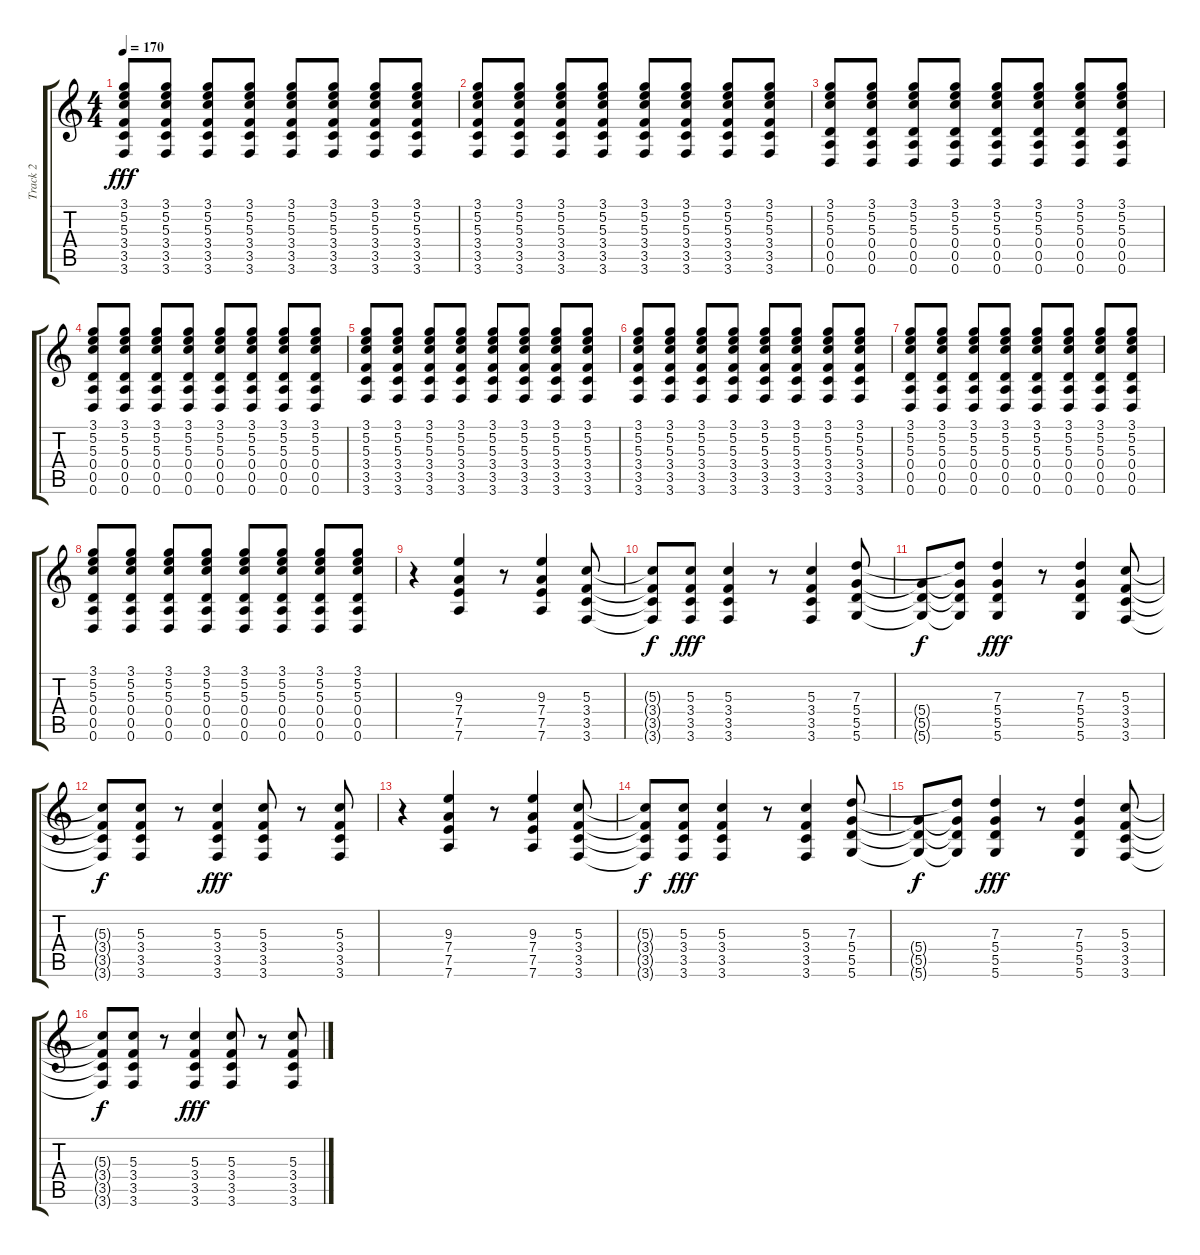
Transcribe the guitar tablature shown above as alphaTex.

\track ("Track 2" "Track 2") {instrument overdrivenguitar}
\staff {score tabs}
\tuning (E4 B3 G3 D3 A2 D2) {hide}
\ts (4 4)
\tempo 170
\clef g2
\ks c
(3.1 5.2 5.3 3.4 3.5 3.6).8{dy fff} (3.1 5.2 5.3 3.4 3.5 3.6).8 (3.1 5.2 5.3 3.4 3.5 3.6).8 (3.1 5.2 5.3 3.4 3.5 3.6).8 (3.1 5.2 5.3 3.4 3.5 3.6).8 (3.1 5.2 5.3 3.4 3.5 3.6).8 (3.1 5.2 5.3 3.4 3.5 3.6).8 (3.1 5.2 5.3 3.4 3.5 3.6).8 |
(3.1 5.2 5.3 3.4 3.5 3.6).8 (3.1 5.2 5.3 3.4 3.5 3.6).8 (3.1 5.2 5.3 3.4 3.5 3.6).8 (3.1 5.2 5.3 3.4 3.5 3.6).8 (3.1 5.2 5.3 3.4 3.5 3.6).8 (3.1 5.2 5.3 3.4 3.5 3.6).8 (3.1 5.2 5.3 3.4 3.5 3.6).8 (3.1 5.2 5.3 3.4 3.5 3.6).8 |
(3.1 5.2 5.3 0.4 0.5 0.6).8 (3.1 5.2 5.3 0.4 0.5 0.6).8 (3.1 5.2 5.3 0.4 0.5 0.6).8 (3.1 5.2 5.3 0.4 0.5 0.6).8 (3.1 5.2 5.3 0.4 0.5 0.6).8 (3.1 5.2 5.3 0.4 0.5 0.6).8 (3.1 5.2 5.3 0.4 0.5 0.6).8 (3.1 5.2 5.3 0.4 0.5 0.6).8 |
(3.1 5.2 5.3 0.4 0.5 0.6).8 (3.1 5.2 5.3 0.4 0.5 0.6).8 (3.1 5.2 5.3 0.4 0.5 0.6).8 (3.1 5.2 5.3 0.4 0.5 0.6).8 (3.1 5.2 5.3 0.4 0.5 0.6).8 (3.1 5.2 5.3 0.4 0.5 0.6).8 (3.1 5.2 5.3 0.4 0.5 0.6).8 (3.1 5.2 5.3 0.4 0.5 0.6).8 |
(3.1 5.2 5.3 3.4 3.5 3.6).8 (3.1 5.2 5.3 3.4 3.5 3.6).8 (3.1 5.2 5.3 3.4 3.5 3.6).8 (3.1 5.2 5.3 3.4 3.5 3.6).8 (3.1 5.2 5.3 3.4 3.5 3.6).8 (3.1 5.2 5.3 3.4 3.5 3.6).8 (3.1 5.2 5.3 3.4 3.5 3.6).8 (3.1 5.2 5.3 3.4 3.5 3.6).8 |
(3.1 5.2 5.3 3.4 3.5 3.6).8 (3.1 5.2 5.3 3.4 3.5 3.6).8 (3.1 5.2 5.3 3.4 3.5 3.6).8 (3.1 5.2 5.3 3.4 3.5 3.6).8 (3.1 5.2 5.3 3.4 3.5 3.6).8 (3.1 5.2 5.3 3.4 3.5 3.6).8 (3.1 5.2 5.3 3.4 3.5 3.6).8 (3.1 5.2 5.3 3.4 3.5 3.6).8 |
(3.1 5.2 5.3 0.4 0.5 0.6).8 (3.1 5.2 5.3 0.4 0.5 0.6).8 (3.1 5.2 5.3 0.4 0.5 0.6).8 (3.1 5.2 5.3 0.4 0.5 0.6).8 (3.1 5.2 5.3 0.4 0.5 0.6).8 (3.1 5.2 5.3 0.4 0.5 0.6).8 (3.1 5.2 5.3 0.4 0.5 0.6).8 (3.1 5.2 5.3 0.4 0.5 0.6).8 |
(3.1 5.2 5.3 0.4 0.5 0.6).8 (3.1 5.2 5.3 0.4 0.5 0.6).8 (3.1 5.2 5.3 0.4 0.5 0.6).8 (3.1 5.2 5.3 0.4 0.5 0.6).8 (3.1 5.2 5.3 0.4 0.5 0.6).8 (3.1 5.2 5.3 0.4 0.5 0.6).8 (3.1 5.2 5.3 0.4 0.5 0.6).8 (3.1 5.2 5.3 0.4 0.5 0.6).8 |
r.4 (9.3 7.4 7.5 7.6).4 r.8 (9.3 7.4 7.5 7.6).4 (5.3 3.4 3.5 3.6).8 |
(5.3{t} 3.4{t} 3.5{t} 3.6{t}).8{dy f} (5.3 3.4 3.5 3.6).8{dy fff} (5.3 3.4 3.5 3.6).4 r.8 (5.3 3.4 3.5 3.6).4 (7.3 5.4 5.5 5.6).8 |
(5.4{t} 5.5{t} 5.6{t}).8{dy f} (7.3{t} 5.4{t} 5.5{t} 5.6{t}).8 (7.3 5.4 5.5 5.6).4{dy fff} r.8 (7.3 5.4 5.5 5.6).4 (5.3 3.4 3.5 3.6).8 |
(5.3{t} 3.4{t} 3.5{t} 3.6{t}).8{dy f} (5.3 3.4 3.5 3.6).8 r.8 (5.3 3.4 3.5 3.6).4{dy fff} (5.3 3.4 3.5 3.6).8 r.8 (5.3 3.4 3.5 3.6).8 |
r.4 (9.3 7.4 7.5 7.6).4 r.8 (9.3 7.4 7.5 7.6).4 (5.3 3.4 3.5 3.6).8 |
(5.3{t} 3.4{t} 3.5{t} 3.6{t}).8{dy f} (5.3 3.4 3.5 3.6).8{dy fff} (5.3 3.4 3.5 3.6).4 r.8 (5.3 3.4 3.5 3.6).4 (7.3 5.4 5.5 5.6).8 |
(5.4{t} 5.5{t} 5.6{t}).8{dy f} (7.3{t} 5.4{t} 5.5{t} 5.6{t}).8 (7.3 5.4 5.5 5.6).4{dy fff} r.8 (7.3 5.4 5.5 5.6).4 (5.3 3.4 3.5 3.6).8 |
(5.3{t} 3.4{t} 3.5{t} 3.6{t}).8{dy f} (5.3 3.4 3.5 3.6).8 r.8 (5.3 3.4 3.5 3.6).4{dy fff} (5.3 3.4 3.5 3.6).8 r.8 (5.3 3.4 3.5 3.6).8
